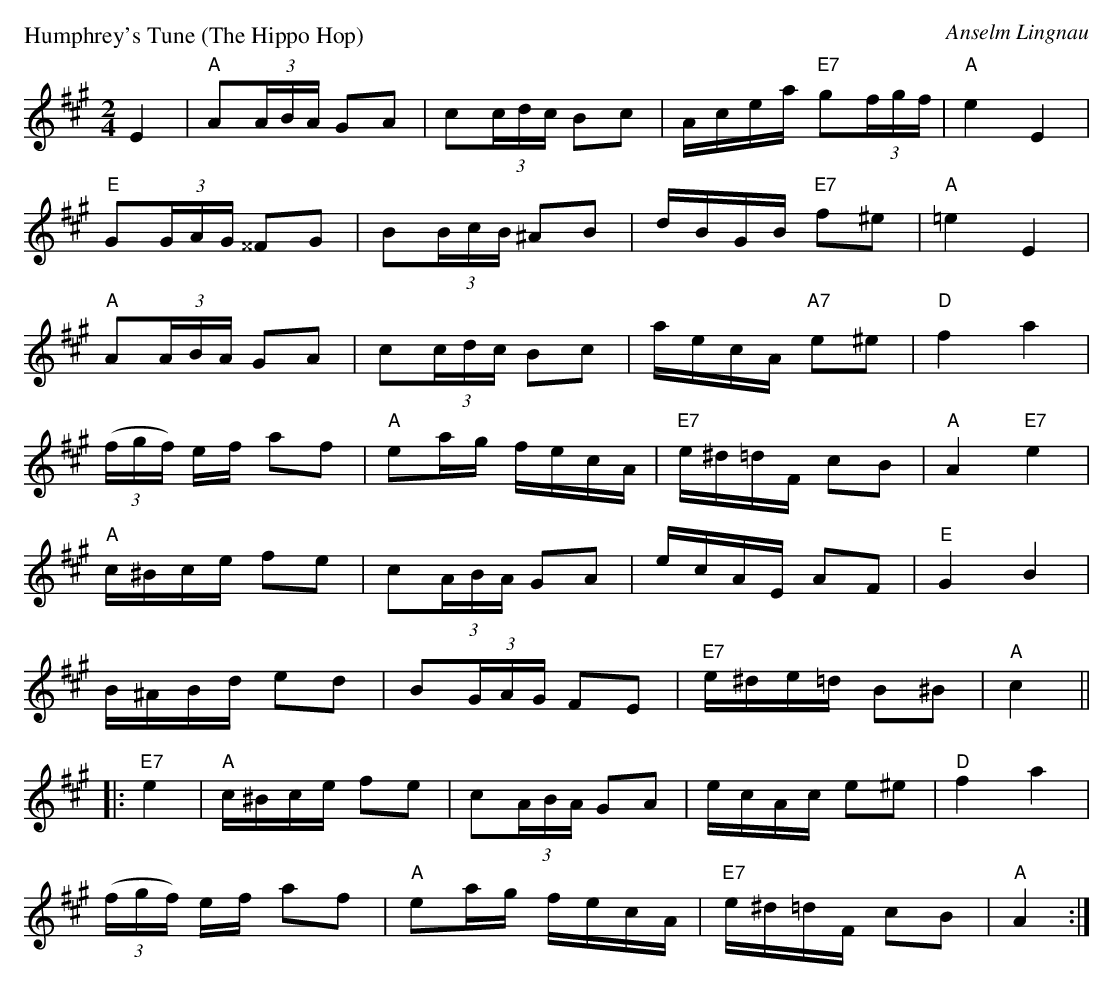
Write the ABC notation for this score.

X:1
P:Humphrey's Tune (The Hippo Hop)
C:Anselm Lingnau
M:2/4
K:A
E4|"A"A2(3ABA G2A2|c2(3cdc B2c2|Acea "E7"g2(3fgf|"A"e4 E4|
 "E"G2(3GAG ^^F2G2|B2(3BcB ^A2B2|dBGB "E7"f2^e2|"A"=e4E4|
 "A"A2(3ABA G2A2|c2(3cdc B2c2|aecA "A7"e2^e2|"D"f4 a4|
 ((3fgf) ef a2f2|"A"e2ag fecA|"E7"e^d=dF c2B2|"A"A4 "E7"e4|
 "A"c^Bce f2e2|c2(3ABA G2A2|ecAE A2F2|"E"G4 B4|
 B^ABd e2d2|B2(3GAG F2E2|"E7"e^de=d B2^B2|"A"c4||
|:"E7"e4|"A"c^Bce f2e2|c2(3ABA G2A2|ecAc e2^e2|"D"f4 a4|
 ((3fgf) ef a2f2|"A"e2ag fecA|"E7"e^d=dF c2B2|"A"A4:|
